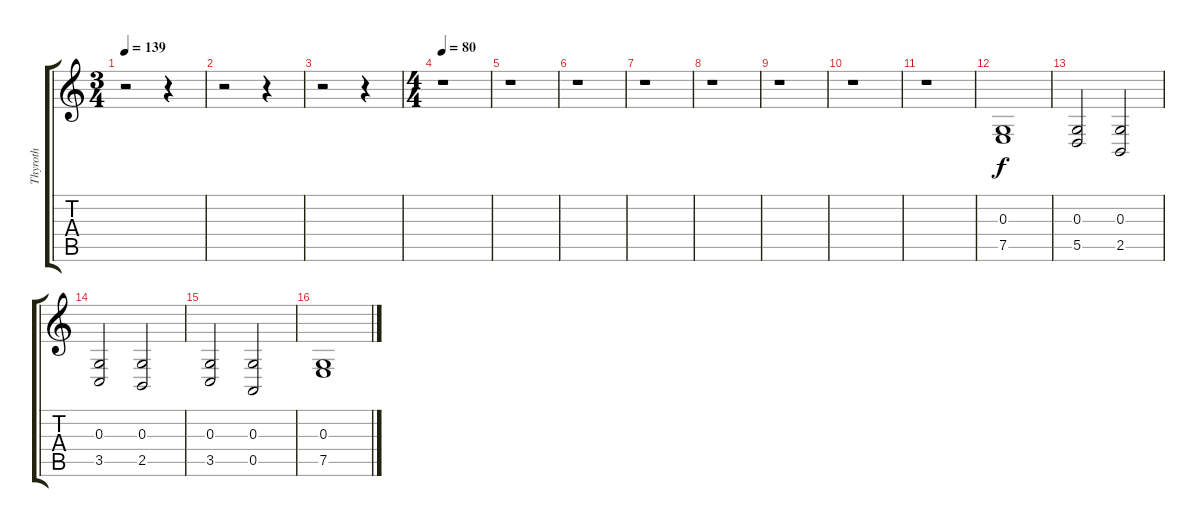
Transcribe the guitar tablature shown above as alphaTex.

\track ("Thyroth" "Thyroth") {instrument choiraahs}
\staff {score tabs}
\tuning (E4 B3 G3 D3 A2 E2) {hide}
\ts (3 4)
\tempo 139
\clef g2
\ks c
r.2{dy f} r.4 |
r.2 r.4 |
r.2 r.4 |
\ts (4 4)
\tempo 80
r.1 |
r.1 |
r.1 |
r.1 |
r.1 |
r.1 |
r.1 |
r.1 |
(0.3 7.5).1 |
(0.3 5.5).2 (0.3 2.5).2 |
(0.3 3.5).2 (0.3 2.5).2 |
(0.3 3.5).2 (0.3 0.5).2 |
(0.3 7.5).1
